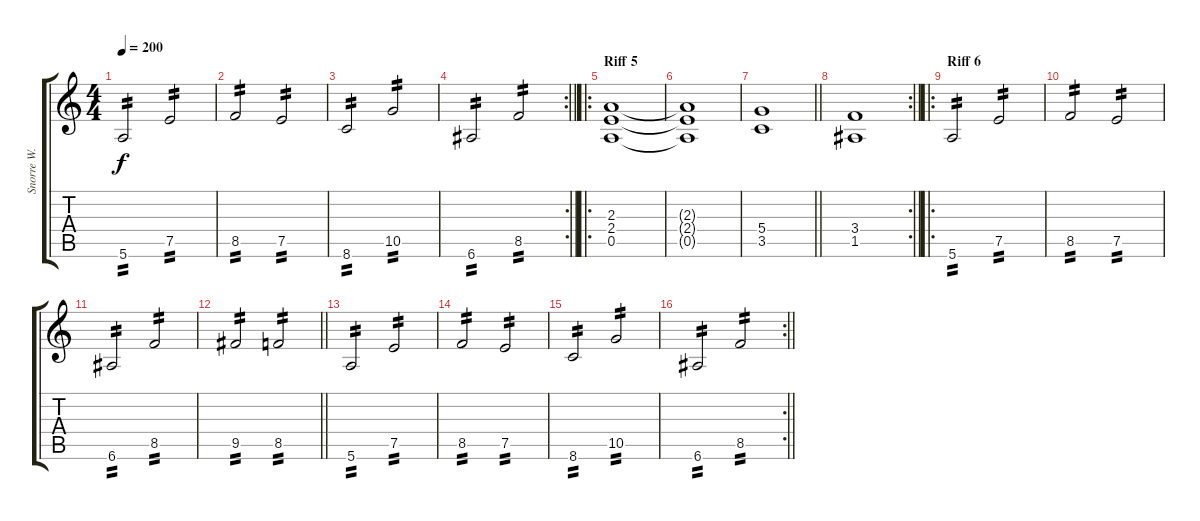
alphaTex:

\track ("Snorre W. Ruch" "Snorre W. ") {instrument distortionguitar}
\staff {score tabs}
\tuning (E4 B3 G3 D3 A2 E2) {hide}
\ts (4 4)
\tempo 200
\clef g2
\ks c
5.6.2{tp 2 dy f} 7.5.2{tp 2} |
8.5.2{tp 2} 7.5.2{tp 2} |
8.6.2{tp 2} 10.5.2{tp 2} |
\rc 2
\barLineRight lightlight
6.6.2{tp 2} 8.5.2{tp 2} |
\ro
\section ("" "Riff 5")
(2.3 2.4 0.5).1 |
(2.3{t} 2.4{t} 0.5{t}).1 |
\barLineRight lightlight
(5.4 3.5).1 |
\rc 2
\barLineRight lightlight
(3.4 1.5).1 |
\ro
\section ("" "Riff 6")
5.6.2{tp 2} 7.5.2{tp 2} |
8.5.2{tp 2} 7.5.2{tp 2} |
6.6.2{tp 2} 8.5.2{tp 2} |
\barLineRight lightlight
9.5.2{tp 2} 8.5.2{tp 2} |
5.6.2{tp 2} 7.5.2{tp 2} |
8.5.2{tp 2} 7.5.2{tp 2} |
8.6.2{tp 2} 10.5.2{tp 2} |
\rc 2
\barLineRight lightlight
6.6.2{tp 2} 8.5.2{tp 2}
